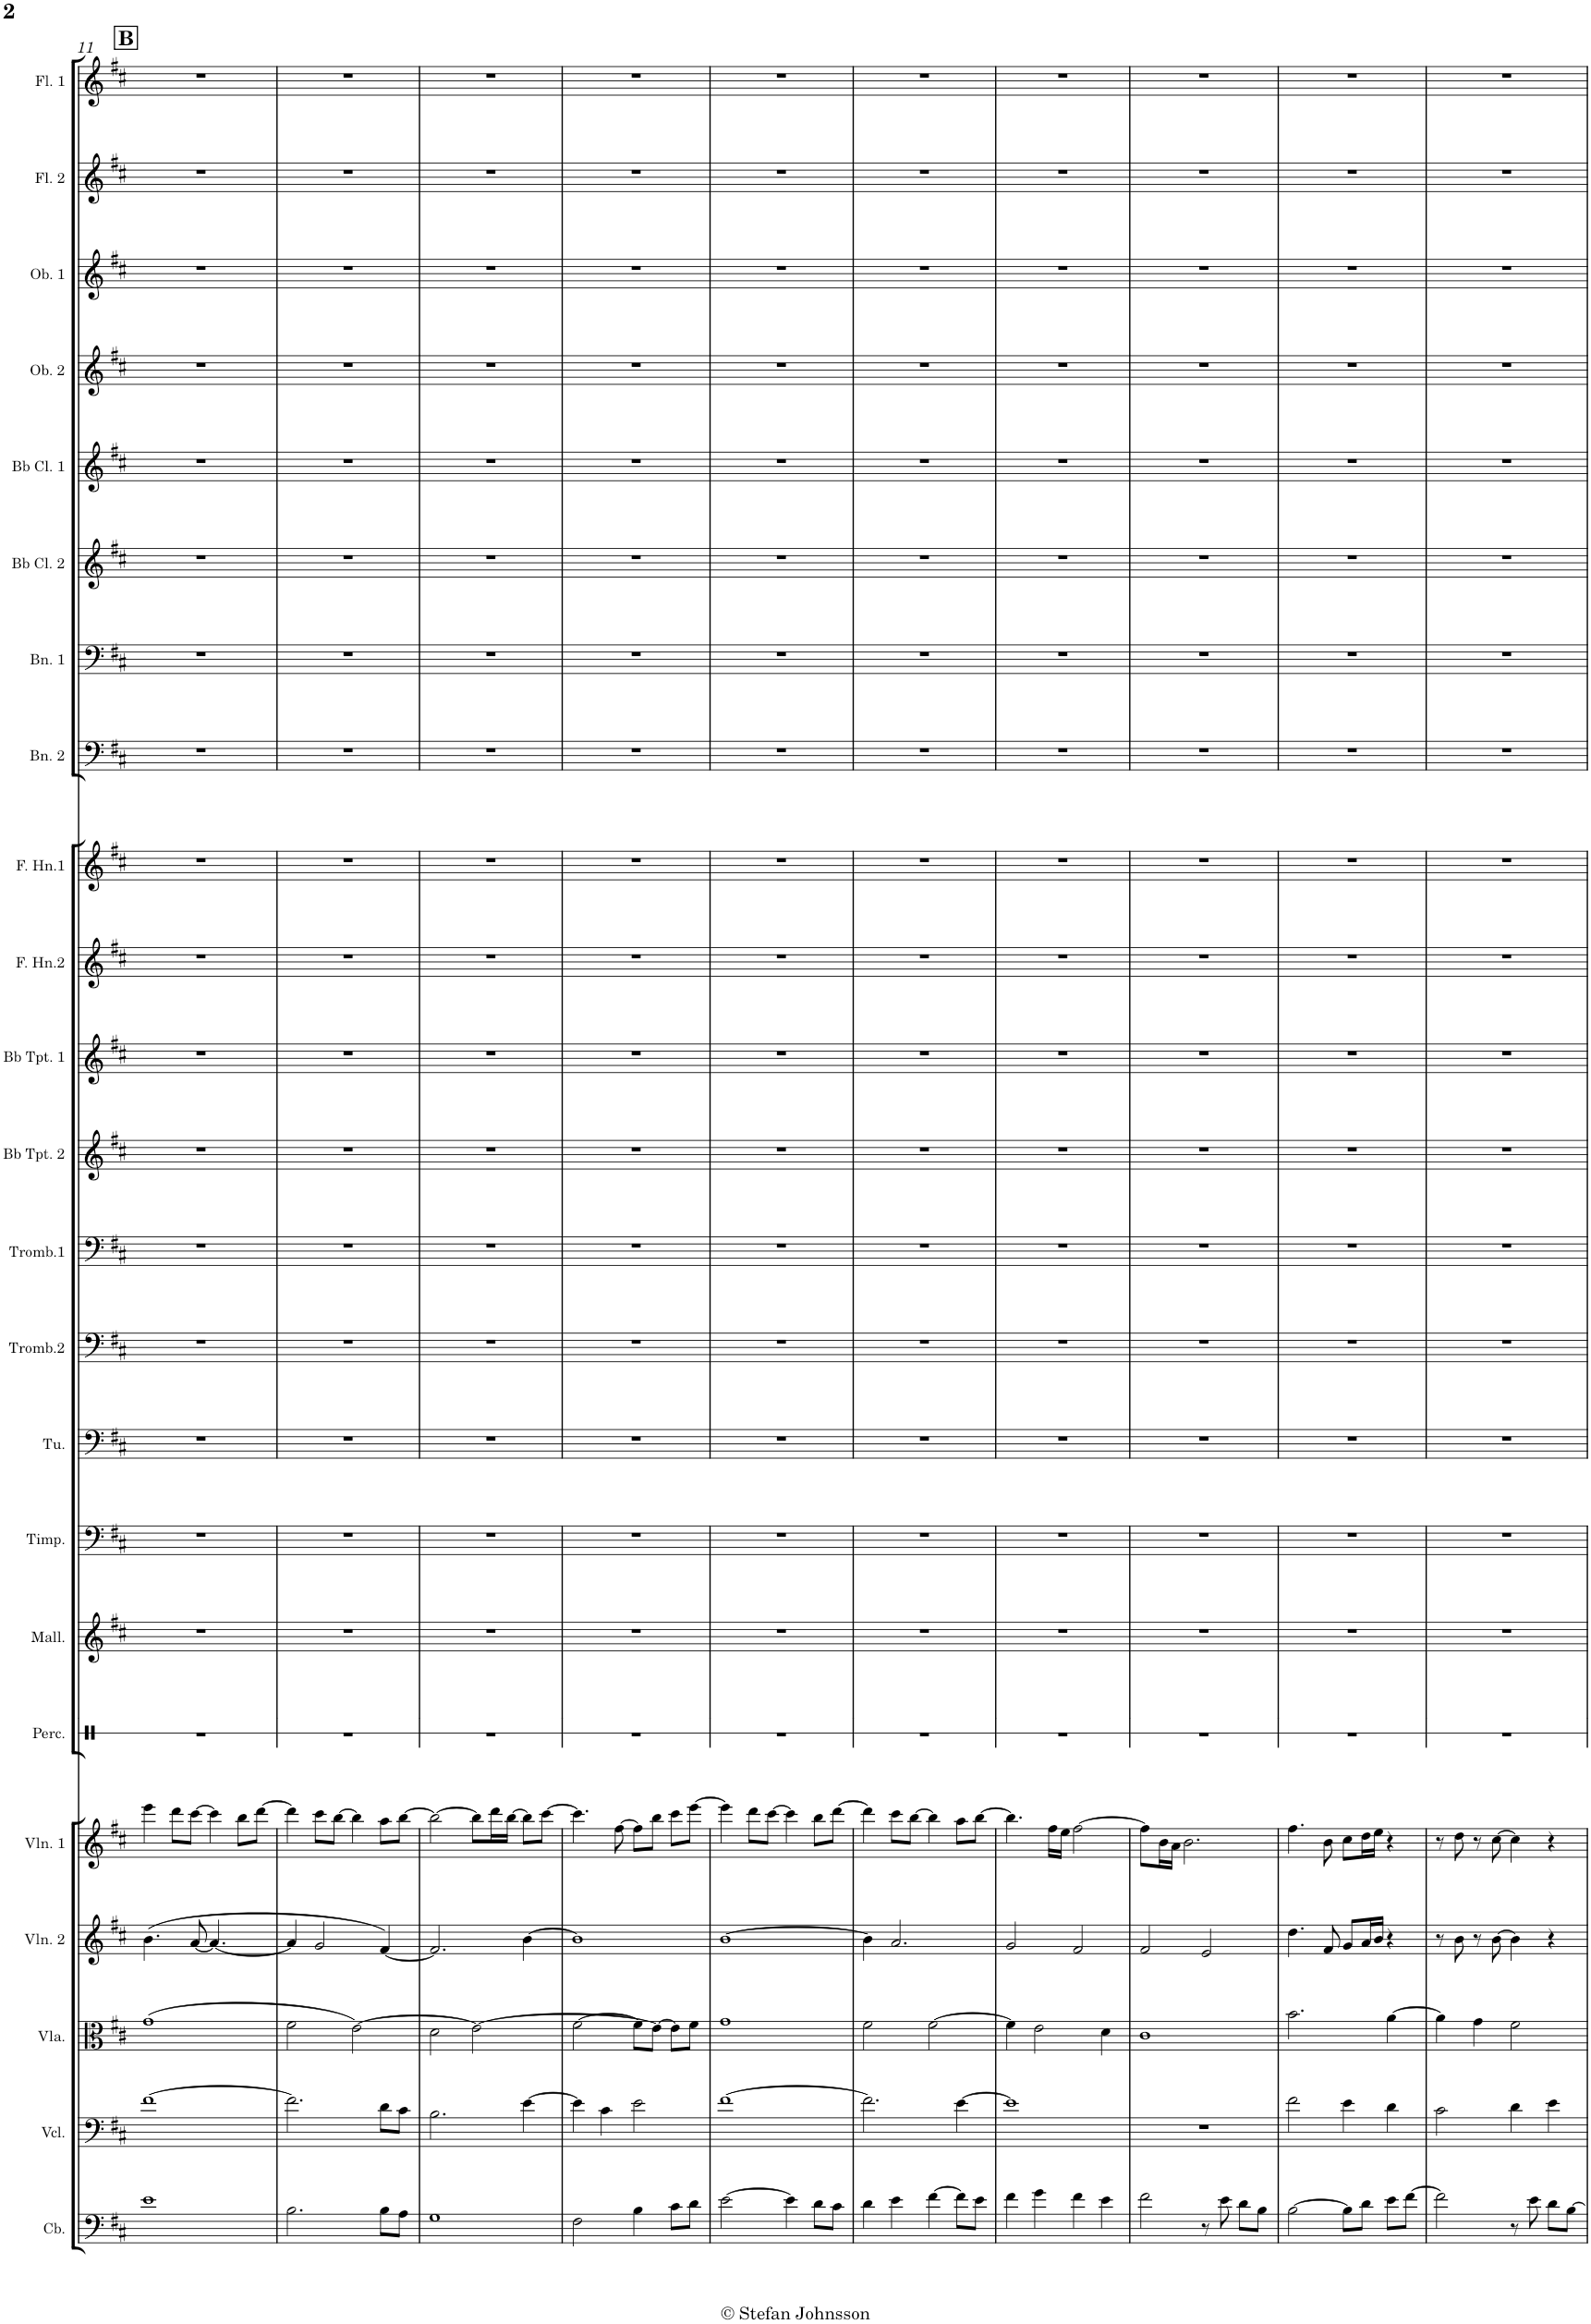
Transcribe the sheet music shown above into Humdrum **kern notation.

**kern	**kern	**kern	**kern	**kern	**kern	**kern	**kern	**kern	**kern	**kern	**kern	**kern	**kern	**kern	**kern	**kern	**kern	**kern	**kern	**kern	**kern	**kern
*part23	*part22	*part21	*part20	*part19	*part18	*part17	*part16	*part15	*part14	*part13	*part12	*part11	*part10	*part9	*part8	*part7	*part6	*part5	*part4	*part3	*part2	*part1
*staff23	*staff22	*staff21	*staff20	*staff19	*staff18	*staff17	*staff16	*staff15	*staff14	*staff13	*staff12	*staff11	*staff10	*staff9	*staff8	*staff7	*staff6	*staff5	*staff4	*staff3	*staff2	*staff1
*I"Contrabass	*I"Cello	*I"Viola	*I"Violin 2	*I"Violin 1	*I"Percussion	*I"Mallet	*I"Timpani	*I"Tuba	*I"Trombone2	*I"Trombone1	*I"Bb Trumpet 2	*I"Bb Trumpet 1	*I"French Horn2	*I"French Horn1	*I"Bassoon 2	*I"Bassoon 1	*I"Bb Clarinet 2	*I"Bb Clarinet 1	*I"Oboe 2	*I"Oboe 1	*I"Flute 2	*I"Flute 1
*I'Cb.	*	*I'Vla.	*I'Vln. 2	*I'Vln. 1	*I'Perc.	*I'Mall.	*I'Timp.	*I'Tu.	*I'Tromb.2	*I'Tromb.1	*I'Bb Tpt. 2	*I'Bb Tpt. 1	*I'F. Hn.2	*I'F. Hn.1	*I'Bn. 2	*I'Bn. 1	*I'Bb Cl. 2	*I'Bb Cl. 1	*I'Ob. 2	*I'Ob. 1	*I'Fl. 2	*I'Fl. 1
!!LO:PB:g=z
*clefF4	*clefF4	*clefC3	*clefG2	*clefG2	*clefX	*clefG2	*clefF4	*clefF4	*clefF4	*clefF4	*clefG2	*clefG2	*clefG2	*clefG2	*clefF4	*clefF4	*clefG2	*clefG2	*clefG2	*clefG2	*clefG2	*clefG2
*Trd7c12	*	*	*	*	*	*	*	*	*	*	*Trd1c2	*Trd1c2	*Trd4c7	*Trd4c7	*	*	*Trd1c2	*Trd1c2	*	*	*	*
*k[f#c#]	*k[f#c#]	*k[f#c#]	*k[f#c#]	*k[f#c#]	*k[f#c#]	*k[f#c#]	*k[f#c#]	*k[f#c#]	*k[f#c#]	*k[f#c#]	*k[f#c#]	*k[f#c#]	*k[f#c#]	*k[f#c#]	*k[f#c#]	*k[f#c#]	*k[f#c#]	*k[f#c#]	*k[f#c#]	*k[f#c#]	*k[f#c#]	*k[f#c#]
*b:	*b:	*b:	*b:	*b:	*b:	*b:	*b:	*b:	*b:	*b:	*b:	*b:	*b:	*b:	*b:	*b:	*b:	*b:	*b:	*b:	*b:	*b:
*M4/4	*M4/4	*M4/4	*M4/4	*M4/4	*M4/4	*M4/4	*M4/4	*M4/4	*M4/4	*M4/4	*M4/4	*M4/4	*M4/4	*M4/4	*M4/4	*M4/4	*M4/4	*M4/4	*M4/4	*M4/4	*M4/4	*M4/4
!!LO:REH:place=s1:a:B:cj:fs=14:t=B
=11	=11	=11	=11	=11	=11	=11	=11	=11	=11	=11	=11	=11	=11	=11	=11	=11	=11	=11	=11	=11	=11	=11
1e	[1f#	(1g	(4.b\	4eee\	1r	1r	1r	1r	1r	1r	1r	1r	1r	1r	1r	1r	1r	1r	1r	1r	1r	1r
.	.	.	.	8ddd\L	.	.	.	.	.	.	.	.	.	.	.	.	.	.	.	.	.	.
.	.	.	[8a/	[8ccc#\J	.	.	.	.	.	.	.	.	.	.	.	.	.	.	.	.	.	.
.	.	.	4.a/_	4ccc#\]	.	.	.	.	.	.	.	.	.	.	.	.	.	.	.	.	.	.
.	.	.	.	8bb\L	.	.	.	.	.	.	.	.	.	.	.	.	.	.	.	.	.	.
.	.	.	8ryy	[8ddd\J	.	.	.	.	.	.	.	.	.	.	.	.	.	.	.	.	.	.
=12	=12	=12	=12	=12	=12	=12	=12	=12	=12	=12	=12	=12	=12	=12	=12	=12	=12	=12	=12	=12	=12	=12
2.B\	2.f#\]	2f#\	4a/]	4ddd\]	1r	1r	1r	1r	1r	1r	1r	1r	1r	1r	1r	1r	1r	1r	1r	1r	1r	1r
.	.	.	2g/	8ccc#\L	.	.	.	.	.	.	.	.	.	.	.	.	.	.	.	.	.	.
.	.	.	.	[8bb\J	.	.	.	.	.	.	.	.	.	.	.	.	.	.	.	.	.	.
.	.	[2e\)	.	4bb\]	.	.	.	.	.	.	.	.	.	.	.	.	.	.	.	.	.	.
8B\L	8d\L	.	[4f#/)	8aa\L	.	.	.	.	.	.	.	.	.	.	.	.	.	.	.	.	.	.
8A\J	8c#\J	.	.	[8bb\J	.	.	.	.	.	.	.	.	.	.	.	.	.	.	.	.	.	.
=13	=13	=13	=13	=13	=13	=13	=13	=13	=13	=13	=13	=13	=13	=13	=13	=13	=13	=13	=13	=13	=13	=13
1G	2.B\	2d\	2.f#/]	2bb\_	1r	1r	1r	1r	1r	1r	1r	1r	1r	1r	1r	1r	1r	1r	1r	1r	1r	1r
.	.	2e\_	.	8bb\L]	.	.	.	.	.	.	.	.	.	.	.	.	.	.	.	.	.	.
.	.	.	.	16ddd\L	.	.	.	.	.	.	.	.	.	.	.	.	.	.	.	.	.	.
.	.	.	.	[16bb\JJ	.	.	.	.	.	.	.	.	.	.	.	.	.	.	.	.	.	.
.	[4e\	.	[4b\	8bb\L]	.	.	.	.	.	.	.	.	.	.	.	.	.	.	.	.	.	.
.	.	.	.	[8ccc#\J	.	.	.	.	.	.	.	.	.	.	.	.	.	.	.	.	.	.
=14	=14	=14	=14	=14	=14	=14	=14	=14	=14	=14	=14	=14	=14	=14	=14	=14	=14	=14	=14	=14	=14	=14
2F#\	4e\]	[2f#\	1b]	4.ccc#\]	1r	1r	1r	1r	1r	1r	1r	1r	1r	1r	1r	1r	1r	1r	1r	1r	1r	1r
.	4c#\	.	.	.	.	.	.	.	.	.	.	.	.	.	.	.	.	.	.	.	.	.
.	.	.	.	[8ff#\	.	.	.	.	.	.	.	.	.	.	.	.	.	.	.	.	.	.
4B\	2e\	8f#\L]	.	8ff#\L]	.	.	.	.	.	.	.	.	.	.	.	.	.	.	.	.	.	.
.	.	8e\J_	.	8bb\J	.	.	.	.	.	.	.	.	.	.	.	.	.	.	.	.	.	.
8c#\L	.	8e\L]	.	8ccc#\L	.	.	.	.	.	.	.	.	.	.	.	.	.	.	.	.	.	.
8d\J	.	8f#\J	.	[8eee\J	.	.	.	.	.	.	.	.	.	.	.	.	.	.	.	.	.	.
=15	=15	=15	=15	=15	=15	=15	=15	=15	=15	=15	=15	=15	=15	=15	=15	=15	=15	=15	=15	=15	=15	=15
[2e\	[1f#	1g	[1b	4eee\]	1r	1r	1r	1r	1r	1r	1r	1r	1r	1r	1r	1r	1r	1r	1r	1r	1r	1r
.	.	.	.	8ddd\L	.	.	.	.	.	.	.	.	.	.	.	.	.	.	.	.	.	.
.	.	.	.	[8ccc#\J	.	.	.	.	.	.	.	.	.	.	.	.	.	.	.	.	.	.
4e\]	.	.	.	4ccc#\]	.	.	.	.	.	.	.	.	.	.	.	.	.	.	.	.	.	.
8d\L	.	.	.	8bb\L	.	.	.	.	.	.	.	.	.	.	.	.	.	.	.	.	.	.
8c#\J	.	.	.	[8ddd\J	.	.	.	.	.	.	.	.	.	.	.	.	.	.	.	.	.	.
=16	=16	=16	=16	=16	=16	=16	=16	=16	=16	=16	=16	=16	=16	=16	=16	=16	=16	=16	=16	=16	=16	=16
4d\	2.f#\]	2f#\	4b\]	4ddd\]	1r	1r	1r	1r	1r	1r	1r	1r	1r	1r	1r	1r	1r	1r	1r	1r	1r	1r
4e\	.	.	2.a/	8ccc#\L	.	.	.	.	.	.	.	.	.	.	.	.	.	.	.	.	.	.
.	.	.	.	[8bb\J	.	.	.	.	.	.	.	.	.	.	.	.	.	.	.	.	.	.
[4f#\	.	[2f#\	.	4bb\]	.	.	.	.	.	.	.	.	.	.	.	.	.	.	.	.	.	.
8f#\L]	[4e\	.	.	8aa\L	.	.	.	.	.	.	.	.	.	.	.	.	.	.	.	.	.	.
8e\J	.	.	.	[8bb\J	.	.	.	.	.	.	.	.	.	.	.	.	.	.	.	.	.	.
=17	=17	=17	=17	=17	=17	=17	=17	=17	=17	=17	=17	=17	=17	=17	=17	=17	=17	=17	=17	=17	=17	=17
4f#\	1e]	4f#\]	2g/	4.bb\]	1r	1r	1r	1r	1r	1r	1r	1r	1r	1r	1r	1r	1r	1r	1r	1r	1r	1r
4g\	.	2e\	.	.	.	.	.	.	.	.	.	.	.	.	.	.	.	.	.	.	.	.
.	.	.	.	16ff#\LL	.	.	.	.	.	.	.	.	.	.	.	.	.	.	.	.	.	.
.	.	.	.	16ee\JJ	.	.	.	.	.	.	.	.	.	.	.	.	.	.	.	.	.	.
4f#\	.	.	2f#/	[2ff#\	.	.	.	.	.	.	.	.	.	.	.	.	.	.	.	.	.	.
4e\	.	4d\	.	.	.	.	.	.	.	.	.	.	.	.	.	.	.	.	.	.	.	.
=18	=18	=18	=18	=18	=18	=18	=18	=18	=18	=18	=18	=18	=18	=18	=18	=18	=18	=18	=18	=18	=18	=18
2f#\	1r	1c#	2f#/	8ff#\L]	1r	1r	1r	1r	1r	1r	1r	1r	1r	1r	1r	1r	1r	1r	1r	1r	1r	1r
.	.	.	.	16b\L	.	.	.	.	.	.	.	.	.	.	.	.	.	.	.	.	.	.
.	.	.	.	16a\JJ	.	.	.	.	.	.	.	.	.	.	.	.	.	.	.	.	.	.
.	.	.	.	2.b\	.	.	.	.	.	.	.	.	.	.	.	.	.	.	.	.	.	.
8r	.	.	2e/	.	.	.	.	.	.	.	.	.	.	.	.	.	.	.	.	.	.	.
8e\	.	.	.	.	.	.	.	.	.	.	.	.	.	.	.	.	.	.	.	.	.	.
8d\L	.	.	.	.	.	.	.	.	.	.	.	.	.	.	.	.	.	.	.	.	.	.
8B\J	.	.	.	.	.	.	.	.	.	.	.	.	.	.	.	.	.	.	.	.	.	.
=19	=19	=19	=19	=19	=19	=19	=19	=19	=19	=19	=19	=19	=19	=19	=19	=19	=19	=19	=19	=19	=19	=19
[2B\	2f#\	2.b\	4.dd\	4.ff#\	1r	1r	1r	1r	1r	1r	1r	1r	1r	1r	1r	1r	1r	1r	1r	1r	1r	1r
.	.	.	8f#/	8b\	.	.	.	.	.	.	.	.	.	.	.	.	.	.	.	.	.	.
8B\L]	4e\	.	8g/L	8cc#\L	.	.	.	.	.	.	.	.	.	.	.	.	.	.	.	.	.	.
8d\J	.	.	16a/L	16dd\L	.	.	.	.	.	.	.	.	.	.	.	.	.	.	.	.	.	.
.	.	.	16b/JJ	16ee\JJ	.	.	.	.	.	.	.	.	.	.	.	.	.	.	.	.	.	.
8e\L	4d\	[4a\	4r	4r	.	.	.	.	.	.	.	.	.	.	.	.	.	.	.	.	.	.
[8f#\J	.	.	.	.	.	.	.	.	.	.	.	.	.	.	.	.	.	.	.	.	.	.
=20	=20	=20	=20	=20	=20	=20	=20	=20	=20	=20	=20	=20	=20	=20	=20	=20	=20	=20	=20	=20	=20	=20
2f#\]	2c#\	4a\]	8r	8r	1r	1r	1r	1r	1r	1r	1r	1r	1r	1r	1r	1r	1r	1r	1r	1r	1r	1r
.	.	.	8b\	8dd\	.	.	.	.	.	.	.	.	.	.	.	.	.	.	.	.	.	.
.	.	4g\	8r	8r	.	.	.	.	.	.	.	.	.	.	.	.	.	.	.	.	.	.
.	.	.	[8b\	[8cc#\	.	.	.	.	.	.	.	.	.	.	.	.	.	.	.	.	.	.
8r	4d\	2f#\	4b\]	4cc#\]	.	.	.	.	.	.	.	.	.	.	.	.	.	.	.	.	.	.
8e\	.	.	.	.	.	.	.	.	.	.	.	.	.	.	.	.	.	.	.	.	.	.
8d\L	4e\	.	4r	4r	.	.	.	.	.	.	.	.	.	.	.	.	.	.	.	.	.	.
[8B\J	.	.	.	.	.	.	.	.	.	.	.	.	.	.	.	.	.	.	.	.	.	.
=	=	=	=	=	=	=	=	=	=	=	=	=	=	=	=	=	=	=	=	=	=	=
*-	*-	*-	*-	*-	*-	*-	*-	*-	*-	*-	*-	*-	*-	*-	*-	*-	*-	*-	*-	*-	*-	*-
